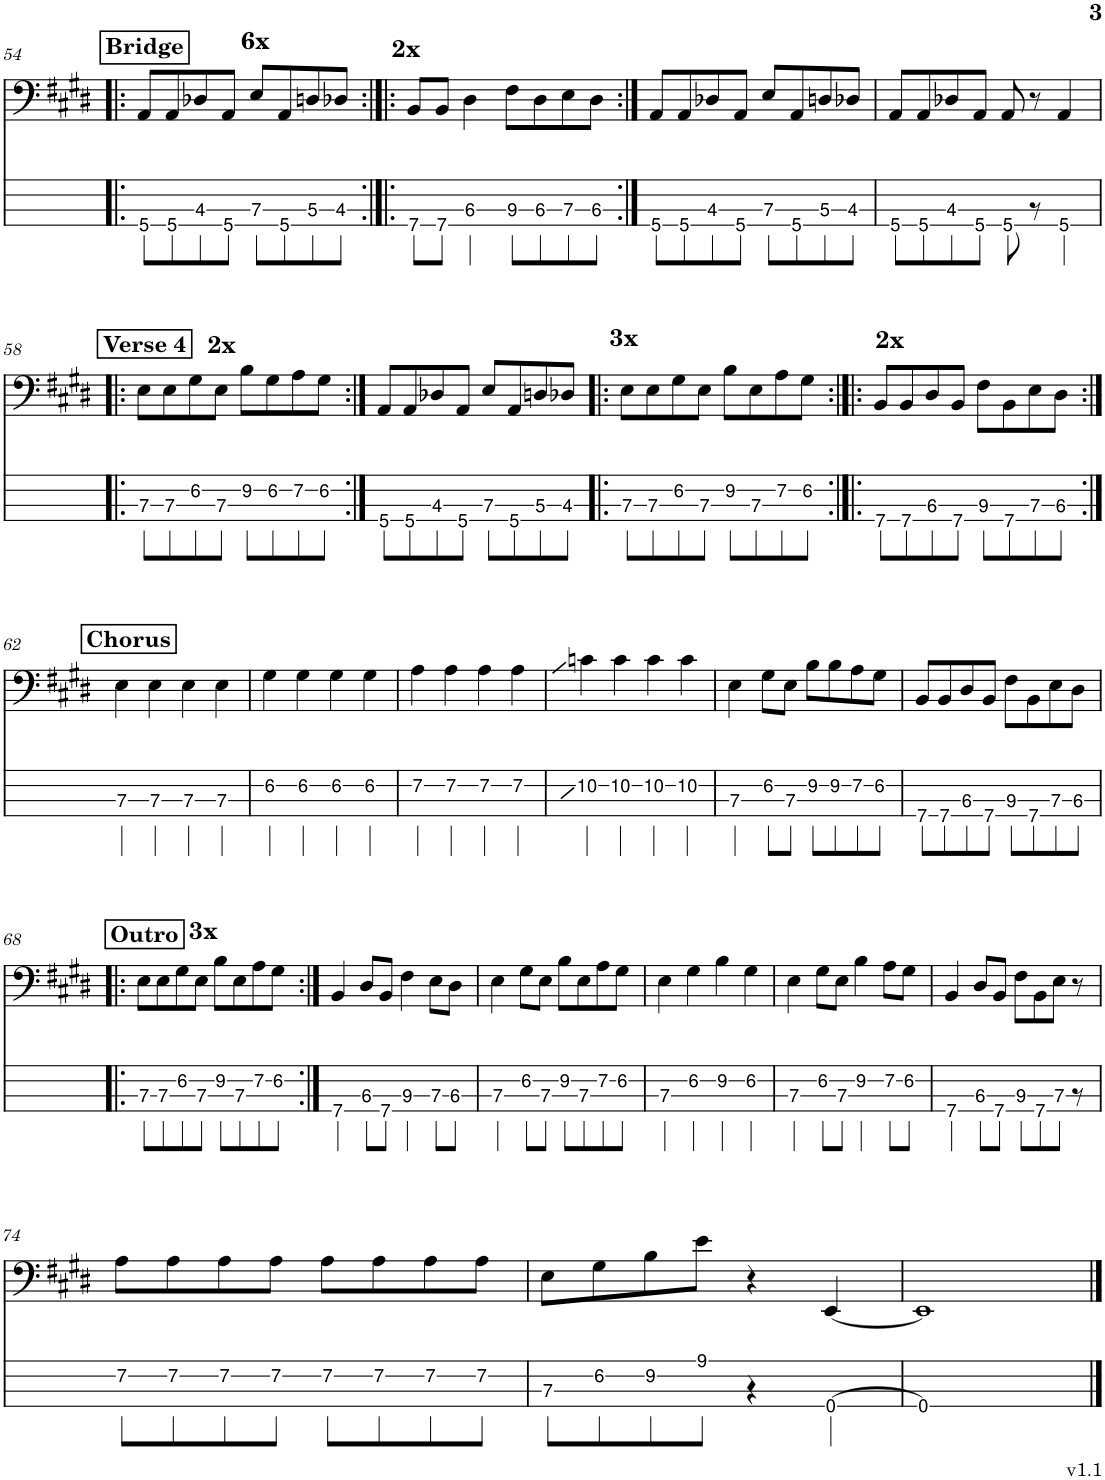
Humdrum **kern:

**kern	**kern
*part1	*part1
*staff2	*staff1
*I"Electric Bass	*
*I'El. B.	*
!!LO:PB:g=z
*	*clefF4
*Trd7c12	*Trd7c12
*k[f#c#g#d#]	*k[f#c#g#d#]
*M4/4	*M4/4
!!LO:REH:place=s1:a:B:cj:fs=11:t=Bridge
=54!|:	=54!|:
8AA\L	8AA/L
8AA\	8AA/
8D-\	8D-X/
8AA\J	8AA/J
!	!LO:TX:a:B:t=6x
8E\L	8E/L
8AA\	8AA/
8D\	8Dn/
8D-\J	8D-X/J
=55:|!|:	=55:|!|:
!	!LO:TX:a:B:t=2x
8BB\L	8BB/L
8BB\J	8BB/J
4D#\	4D#\
8F#\L	8F#\L
8D#\	8D#\
8E\	8E\
8D#\J	8D#\J
=56:|!	=56:|!
8AA\L	8AA/L
8AA\	8AA/
8D-\	8D-X/
8AA\J	8AA/J
8E\L	8E/L
8AA\	8AA/
8D\	8Dn/
8D-\J	8D-X/J
=57	=57
8AA\L	8AA/L
8AA\	8AA/
8D-\	8D-X/
8AA\J	8AA/J
8AA\	8AA/
8r	8r
4AA\	4AA/
!!LO:LB:g=z
!!LO:REH:place=s1:a:B:cj:fs=11:t=Verse 4
=58!|:	=58!|:
8E\L	8E\L
8E\	8E\
8G#\	8G#\
!	!LO:TX:a:B:t=2x
8E\J	8E\J
8B\L	8B\L
8G#\	8G#\
8A\	8A\
8G#\J	8G#\J
=59:|!	=59:|!
8AA\L	8AA/L
8AA\	8AA/
8D-\	8D-X/
8AA\J	8AA/J
8E\L	8E/L
8AA\	8AA/
8D\	8Dn/
8D-\J	8D-X/J
=60!|:	=60!|:
!	!LO:TX:a:B:t=3x
8E\L	8E\L
8E\	8E\
8G#\	8G#\
8E\J	8E\J
8B\L	8B\L
8E\	8E\
8A\	8A\
8G#\J	8G#\J
=61:|!|:	=61:|!|:
!	!LO:TX:a:B:t=2x
8BB\L	8BB/L
8BB\	8BB/
8D#\	8D#/
8BB\J	8BB/J
8F#\L	8F#\L
8BB\	8BB\
8E\	8E\
8D#\J	8D#\J
!!LO:LB:g=z
!!LO:REH:place=s1:a:B:cj:fs=11:t=Chorus
=62:|!	=62:|!
4E\	4E\
4E\	4E\
4E\	4E\
4E\	4E\
=63	=63
4G#X\	4G#\
4G#\	4G#\
4G#\	4G#\
4G#\	4G#\
=64	=64
4A\	4A\
4A\	4A\
4A\	4A\
4A\	4A\
=65	=65
4c\	4cn\
4c\	4c\
4c\	4c\
4c\	4c\
=66	=66
4E\	4E\
8G#X\L	8G#\L
8E\J	8E\J
8B\L	8B\L
8B\	8B\
8A\	8A\
8G#\J	8G#\J
=67	=67
8BB\L	8BB/L
8BB\	8BB/
8D#X\	8D#/
8BB\J	8BB/J
8F#X\L	8F#\L
8BB\	8BB\
8E\	8E\
8D#\J	8D#\J
!!LO:LB:g=z
!!LO:REH:place=s1:a:B:cj:fs=11:t=Outro
=68!|:	=68!|:
8E\L	8E\L
8E\	8E\
8G#X\	8G#\
!	!LO:TX:a:B:t=3x
8E\J	8E\J
8B\L	8B\L
8E\	8E\
8A\	8A\
8G#\J	8G#\J
=69:|!	=69:|!
4BB\	4BB/
8D#X\L	8D#/L
8BB\J	8BB/J
4F#X\	4F#\
8E\L	8E\L
8D#\J	8D#\J
=70	=70
4E\	4E\
8G#X\L	8G#\L
8E\J	8E\J
8B\L	8B\L
8E\	8E\
8A\	8A\
8G#\J	8G#\J
=71	=71
4E\	4E\
4G#\	4G#\
4B\	4B\
4G#\	4G#\
=72	=72
4E\	4E\
8G#\L	8G#\L
8E\J	8E\J
4B\	4B\
8A\L	8A\L
8G#\J	8G#\J
=73	=73
4BB\	4BB/
8D#X\L	8D#/L
8BB\J	8BB/J
8F#X\L	8F#\L
8BB\	8BB\
8E\J	8E\J
8r	8r
!!LO:LB:g=z
=74	=74
8A\L	8A\L
8A\	8A\
8A\	8A\
8A\J	8A\J
8A\L	8A\L
8A\	8A\
8A\	8A\
8A\J	8A\J
=75	=75
8E\L	8E\L
8G#\	8G#\
8B\	8B\
8e\J	8e\J
4r	4r
[4EE\	[4EE/
=76	=76
1EE]	1EE]
==	==
*-	*-
